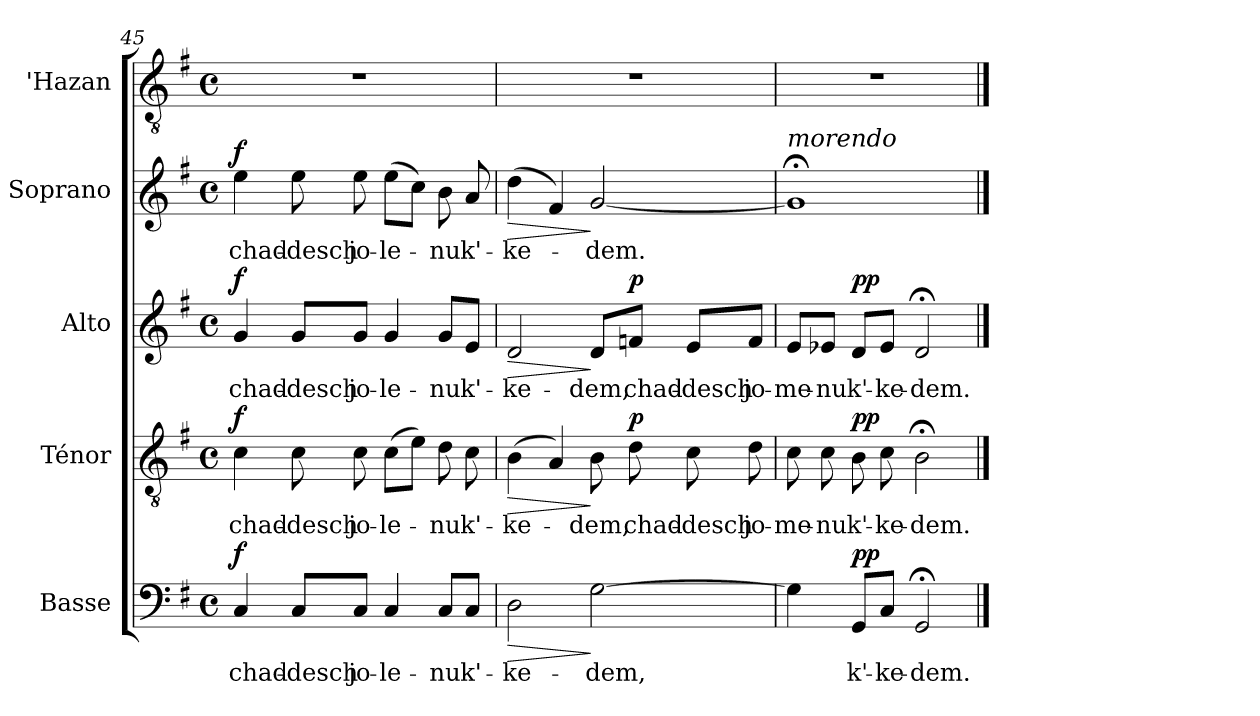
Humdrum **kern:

**kern	**text	**dynam	**kern	**text	**dynam	**kern	**text	**dynam	**kern	**text	**dynam	**kern
*part5	*part5	*part5	*part4	*part4	*part4	*part3	*part3	*part3	*part2	*part2	*part2	*part1
*staff5	*staff5	*staff5	*staff4	*staff4	*staff4	*staff3	*staff3	*staff3	*staff2	*staff2	*staff2	*staff1
*I"Basse	*	*	*I"Ténor	*	*	*I"Alto	*	*	*I"Soprano	*	*	*I"'Hazan
*I'B.	*	*	*I'T.	*	*	*I'A.	*	*	*I'S.	*	*	*I''H.
*clefF4	*	*	*clefGv2	*	*	*clefG2	*	*	*clefG2	*	*	*clefGv2
*	*	*	*ITrd7c12	*	*	*	*	*	*	*	*	*ITrd7c12
*k[f#]	*	*	*k[f#]	*	*	*k[f#]	*	*	*k[f#]	*	*	*k[f#]
*G:	*	*	*G:	*	*	*G:	*	*	*G:	*	*	*G:
*M4/4	*	*	*M4/4	*	*	*M4/4	*	*	*M4/4	*	*	*M4/4
*met(c)	*	*	*met(c)	*	*	*met(c)	*	*	*met(c)	*	*	*met(c)
=45	=45	=45	=45	=45	=45	=45	=45	=45	=45	=45	=45	=45
!	!LO:LY:b:color=#000000	!	!	!	!	!	!	!	!	!	!	!
!	!	!	!	!LO:LY:b:color=#000000	!	!	!	!	!	!	!	!
!	!	!	!	!	!	!	!LO:LY:b:color=#000000	!	!	!	!	!
!	!	!	!	!	!	!	!	!	!	!LO:LY:b:color=#000000	!	!
4Ci/	chad-	f	4Ci\	chad-	f	4gi/	chad-	f	4eei\	chad-	f	1r
!	!LO:LY:b:color=#000000	!	!	!	!	!	!	!	!	!	!	!
!	!	!	!	!LO:LY:b:color=#000000	!	!	!	!	!	!	!	!
!	!	!	!	!	!	!	!LO:LY:b:color=#000000	!	!	!	!	!
!	!	!	!	!	!	!	!	!	!	!LO:LY:b:color=#000000	!	!
8Ci/L	-desch	.	8Ci\	-desch	.	8gi/L	-desch	.	8eei\	-desch	.	.
!	!LO:LY:b:color=#000000	!	!	!	!	!	!	!	!	!	!	!
!	!	!	!	!LO:LY:b:color=#000000	!	!	!	!	!	!	!	!
!	!	!	!	!	!	!	!LO:LY:b:color=#000000	!	!	!	!	!
!	!	!	!	!	!	!	!	!	!	!LO:LY:b:color=#000000	!	!
8Ci/J	jo-	.	8Ci\	jo-	.	8gi/J	jo-	.	8eei\	jo-	.	.
!	!LO:LY:b:color=#000000	!	!	!	!	!	!	!	!	!	!	!
!	!	!	!	!LO:LY:b:color=#000000	!	!	!	!	!	!	!	!
!	!	!	!	!	!	!	!LO:LY:b:color=#000000	!	!	!	!	!
!	!	!	!	!	!	!	!	!	!	!LO:LY:b:color=#000000	!	!
4Ci/	-le-	.	(8Ci\L	-le-	.	4gi/	-le-	.	(8eei\L	-le-	.	.
.	.	.	8Ei\J)	.	.	.	.	.	8cci\J)	.	.	.
!	!LO:LY:b:color=#000000	!	!	!	!	!	!	!	!	!	!	!
!	!	!	!	!LO:LY:b:color=#000000	!	!	!	!	!	!	!	!
!	!	!	!	!	!	!	!LO:LY:b:color=#000000	!	!	!	!	!
!	!	!	!	!	!	!	!	!	!	!LO:LY:b:color=#000000	!	!
8Ci/L	-nu	.	8Di\	-nu	.	8gi/L	-nu	.	8bi\	-nu	.	.
!	!LO:LY:b:color=#000000	!	!	!	!	!	!	!	!	!	!	!
!	!	!	!	!LO:LY:b:color=#000000	!	!	!	!	!	!	!	!
!	!	!	!	!	!	!	!LO:LY:b:color=#000000	!	!	!	!	!
!	!	!	!	!	!	!	!	!	!	!LO:LY:b:color=#000000	!	!
8Ci/J	k'-	.	8Ci\	k'-	.	8ei/J	k'-	.	8ai/	k'-	.	.
=46	=46	=46	=46	=46	=46	=46	=46	=46	=46	=46	=46	=46
!	!LO:LY:b:color=#000000	!LO:HP:b	!	!	!	!	!	!	!	!	!	!
!	!	!	!	!LO:LY:b:color=#000000	!LO:HP:b	!	!	!	!	!	!	!
!	!	!	!	!	!	!	!LO:LY:b:color=#000000	!LO:HP:b	!	!	!	!
!	!	!	!	!	!	!	!	!	!	!LO:LY:b:color=#000000	!LO:HP:b	!
2Di\	-ke-	>	(4BBi\	-ke-	>	2di/	-ke-	>	(4ddi\	-ke-	>	1r
.	.	.	4AAi/)	.	.	.	.	.	4f#i/)	.	.	.
!	!LO:LY:b:color=#000000	!	!	!	!	!	!	!	!	!	!	!
!	!	!	!	!LO:LY:b:color=#000000	!	!	!	!	!	!	!	!
!	!	!	!	!	!	!	!LO:LY:b:color=#000000	!	!	!	!	!
!	!	!	!	!	!	!	!	!	!	!LO:LY:b:color=#000000	!	!
[>2Gi\	-dem,	]	8BBi\	-dem,	]	8di/L	-dem,	]	[<2gi/	-dem.	]	.
!	!	!	!	!LO:LY:b:color=#000000	!	!	!	!	!	!	!	!
!	!	!	!	!	!	!	!LO:LY:b:color=#000000	!	!	!	!	!
.	.	.	8Di\	chad-	p	8fni/J	chad-	p	.	.	.	.
!	!	!	!	!LO:LY:b:color=#000000	!	!	!	!	!	!	!	!
!	!	!	!	!	!	!	!LO:LY:b:color=#000000	!	!	!	!	!
.	.	.	8Ci\	-desch	.	8ei/L	-desch	.	.	.	.	.
!	!	!	!	!LO:LY:b:color=#000000	!	!	!	!	!	!	!	!
!	!	!	!	!	!	!	!LO:LY:b:color=#000000	!	!	!	!	!
.	.	.	8Di\	jo-	.	8fi/J	jo-	.	.	.	.	.
=47	=47	=47	=47	=47	=47	=47	=47	=47	=47	=47	=47	=47
!	!	!	!	!LO:LY:b:color=#000000	!	!	!	!	!	!	!	!
!	!	!	!	!	!	!	!	!	!LO:TX:a:i:t=morendo	!	!	!
!	!	!	!	!	!	!	!LO:LY:b:color=#000000	!	!	!	!	!
4Gi\]	.	.	8Ci\	-me-	.	8ei/L	-me-	.	1g;i]	.	.	1r
!	!	!	!	!LO:LY:b:color=#000000	!	!	!	!	!	!	!	!
!	!	!	!	!	!	!	!LO:LY:b:color=#000000	!	!	!	!	!
.	.	.	8Ci\	-nu	.	8e-Xi/J	-nu	.	.	.	.	.
!	!LO:LY:b:color=#000000	!	!	!	!	!	!	!	!	!	!	!
!	!	!	!	!LO:LY:b:color=#000000	!	!	!	!	!	!	!	!
!	!	!	!	!	!	!	!LO:LY:b:color=#000000	!	!	!	!	!
8GGi/L	k'-	pp	8BBi\	k'-	pp	8di/L	k'-	pp	.	.	.	.
!	!LO:LY:b:color=#000000	!	!	!	!	!	!	!	!	!	!	!
!	!	!	!	!LO:LY:b:color=#000000	!	!	!	!	!	!	!	!
!	!	!	!	!	!	!	!LO:LY:b:color=#000000	!	!	!	!	!
8Ci/J	-ke-	.	8Ci\	-ke-	.	8e-i/J	-ke-	.	.	.	.	.
!	!LO:LY:b:color=#000000	!	!	!	!	!	!	!	!	!	!	!
!	!	!	!	!LO:LY:b:color=#000000	!	!	!	!	!	!	!	!
!	!	!	!	!	!	!	!LO:LY:b:color=#000000	!	!	!	!	!
2GG;i/	-dem.	.	2BB;i\	-dem.	.	2d;i/	-dem.	.	.	.	.	.
==	==	==	==	==	==	==	==	==	==	==	==	==
*-	*-	*-	*-	*-	*-	*-	*-	*-	*-	*-	*-	*-
